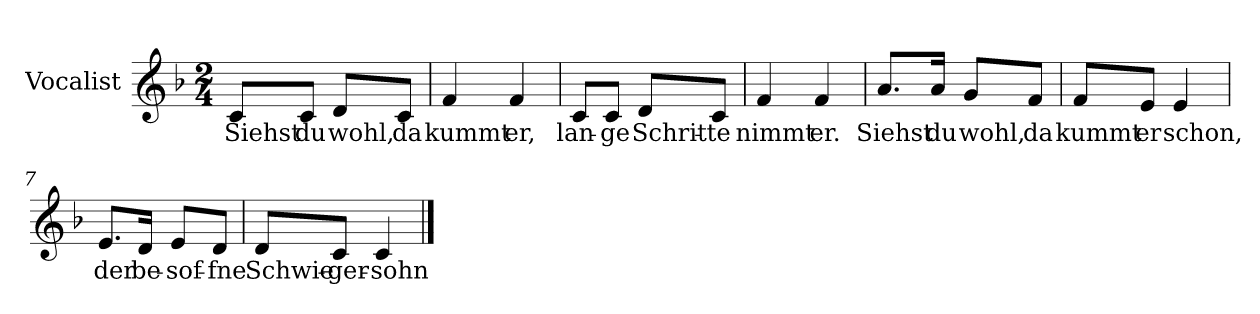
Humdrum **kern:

**kern	**text
*part1	*part1
*staff1	*staff1
*I"Vocalist	*
*k[b-]	*
*F:	*
*M2/4	*
=1	=1
8cL	Siehst
8cJ	du
8dL	wohl,
8cJ	da
=2	=2
4f	kummt
4f	er,
=3	=3
8cL	lan-
8cJ	-ge
8dL	Schrit-
8cJ	-te
=4	=4
4f	nimmt
4f	er.
=5	=5
8.aL	Siehst
16aJk	du
8gL	wohl,
8fJ	da
=6	=6
8fL	kummt
8eJ	er
4e	schon,
=7	=7
8.eL	der
16dJk	be-
8eL	-sof-
8dJ	-fne
=8	=8
8dL	Schwie-
8cJ	-ger-
4c	-sohn
==	==
*-	*-
